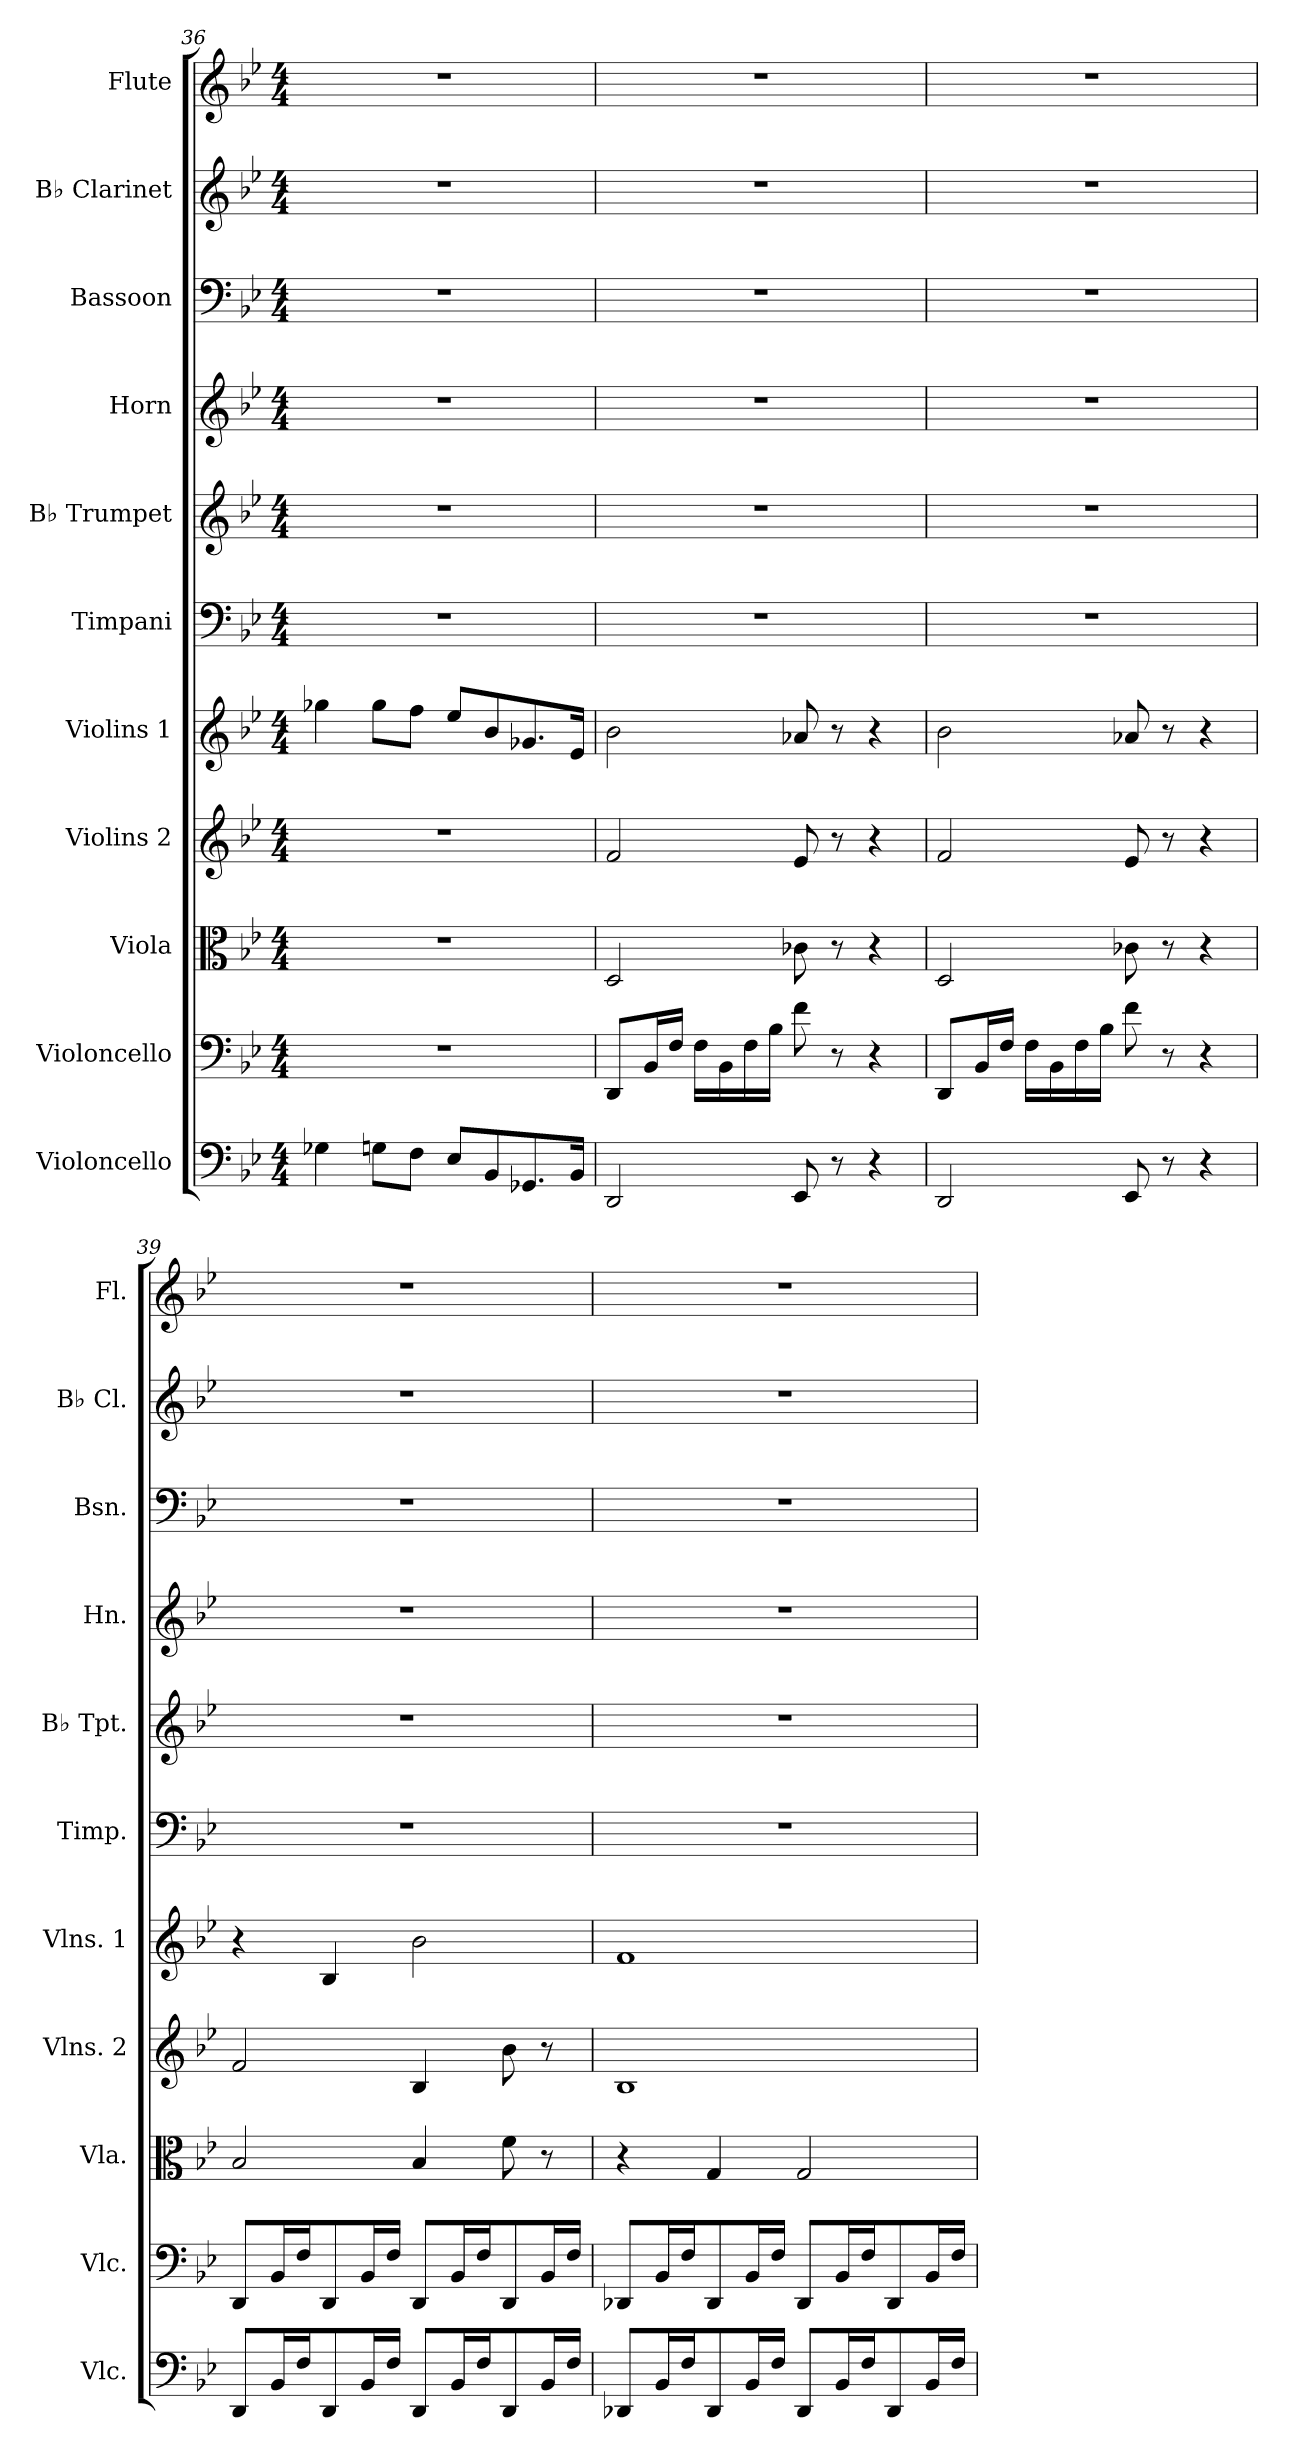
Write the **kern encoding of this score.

**kern	**kern	**kern	**kern	**kern	**kern	**kern	**kern	**kern	**kern	**kern
*part11	*part10	*part9	*part8	*part7	*part6	*part5	*part4	*part3	*part2	*part1
*staff11	*staff10	*staff9	*staff8	*staff7	*staff6	*staff5	*staff4	*staff3	*staff2	*staff1
*I"Violoncello	*I"Violoncello	*I"Viola	*I"Violins 2	*I"Violins 1	*I"Timpani	*I"B♭ Trumpet	*I"Horn	*I"Bassoon	*I"B♭ Clarinet	*I"Flute
*I'Vlc.	*I'Vlc.	*I'Vla.	*I'Vlns. 2	*I'Vlns. 1	*I'Timp.	*I'B♭ Tpt.	*I'Hn.	*I'Bsn.	*I'B♭ Cl.	*I'Fl.
!!LO:PB:g=z
*clefF4	*clefF4	*clefC3	*clefG2	*clefG2	*clefF4	*clefG2	*clefG2	*clefF4	*clefG2	*clefG2
*	*	*	*	*	*	*ITrd1c2	*ITrd4c7	*	*ITrd1c2	*
*k[b-e-]	*k[b-e-]	*k[b-e-]	*k[b-e-]	*k[b-e-]	*k[b-e-]	*k[b-e-a-d-]	*k[b-e-a-]	*k[b-e-]	*k[b-e-a-d-]	*k[b-e-]
*B-:	*B-:	*B-:	*B-:	*B-:	*B-:	*A-:	*E-:	*B-:	*A-:	*B-:
*M4/4	*M4/4	*M4/4	*M4/4	*M4/4	*M4/4	*M4/4	*M4/4	*M4/4	*M4/4	*M4/4
=36	=36	=36	=36	=36	=36	=36	=36	=36	=36	=36
4G-X\	1r	1r	1r	4gg-X\	1r	1r	1r	1r	1r	1r
8Gn\L	.	.	.	8gg-\L	.	.	.	.	.	.
8F\J	.	.	.	8ff\J	.	.	.	.	.	.
8E-/L	.	.	.	8ee-/L	.	.	.	.	.	.
8BB-/	.	.	.	8b-/	.	.	.	.	.	.
8.GG-X/	.	.	.	8.g-X/	.	.	.	.	.	.
16BB-/Jk	.	.	.	16e-/Jk	.	.	.	.	.	.
=37	=37	=37	=37	=37	=37	=37	=37	=37	=37	=37
2DD/	8DD/L	2D/	2f/	2b-\	1r	1r	1r	1r	1r	1r
.	16BB-/L	.	.	.	.	.	.	.	.	.
.	16F/JJ	.	.	.	.	.	.	.	.	.
.	16F\LL	.	.	.	.	.	.	.	.	.
.	16BB-\	.	.	.	.	.	.	.	.	.
.	16F\	.	.	.	.	.	.	.	.	.
.	16B-\JJ	.	.	.	.	.	.	.	.	.
8EE-/	8f\	8c-X\	8e-/	8a-X/	.	.	.	.	.	.
8r	8r	8r	8r	8r	.	.	.	.	.	.
4r	4r	4r	4r	4r	.	.	.	.	.	.
=38	=38	=38	=38	=38	=38	=38	=38	=38	=38	=38
2DD/	8DD/L	2D/	2f/	2b-\	1r	1r	1r	1r	1r	1r
.	16BB-/L	.	.	.	.	.	.	.	.	.
.	16F/JJ	.	.	.	.	.	.	.	.	.
.	16F\LL	.	.	.	.	.	.	.	.	.
.	16BB-\	.	.	.	.	.	.	.	.	.
.	16F\	.	.	.	.	.	.	.	.	.
.	16B-\JJ	.	.	.	.	.	.	.	.	.
8EE-/	8f\	8c-X\	8e-/	8a-X/	.	.	.	.	.	.
8r	8r	8r	8r	8r	.	.	.	.	.	.
4r	4r	4r	4r	4r	.	.	.	.	.	.
=39	=39	=39	=39	=39	=39	=39	=39	=39	=39	=39
8DD/L	8DD/L	2B-/	2f/	4r	1r	1r	1r	1r	1r	1r
16BB-/L	16BB-/L	.	.	.	.	.	.	.	.	.
16F/J	16F/J	.	.	.	.	.	.	.	.	.
8DD/	8DD/	.	.	4B-/	.	.	.	.	.	.
16BB-/L	16BB-/L	.	.	.	.	.	.	.	.	.
16F/JJ	16F/JJ	.	.	.	.	.	.	.	.	.
8DD/L	8DD/L	4B-/	4B-/	2b-\	.	.	.	.	.	.
16BB-/L	16BB-/L	.	.	.	.	.	.	.	.	.
16F/J	16F/J	.	.	.	.	.	.	.	.	.
8DD/	8DD/	8f\	8b-\	.	.	.	.	.	.	.
16BB-/L	16BB-/L	8r	8r	.	.	.	.	.	.	.
16F/JJ	16F/JJ	.	.	.	.	.	.	.	.	.
!!LO:PB:g=z
=40	=40	=40	=40	=40	=40	=40	=40	=40	=40	=40
8DD-X/L	8DD-X/L	4r	1B-	1f	1r	1r	1r	1r	1r	1r
16BB-/L	16BB-/L	.	.	.	.	.	.	.	.	.
16F/J	16F/J	.	.	.	.	.	.	.	.	.
8DD-/	8DD-/	4G/	.	.	.	.	.	.	.	.
16BB-/L	16BB-/L	.	.	.	.	.	.	.	.	.
16F/JJ	16F/JJ	.	.	.	.	.	.	.	.	.
8DD-/L	8DD-/L	2G/	.	.	.	.	.	.	.	.
16BB-/L	16BB-/L	.	.	.	.	.	.	.	.	.
16F/J	16F/J	.	.	.	.	.	.	.	.	.
8DD-/	8DD-/	.	.	.	.	.	.	.	.	.
16BB-/L	16BB-/L	.	.	.	.	.	.	.	.	.
16F/JJ	16F/JJ	.	.	.	.	.	.	.	.	.
=	=	=	=	=	=	=	=	=	=	=
*-	*-	*-	*-	*-	*-	*-	*-	*-	*-	*-
